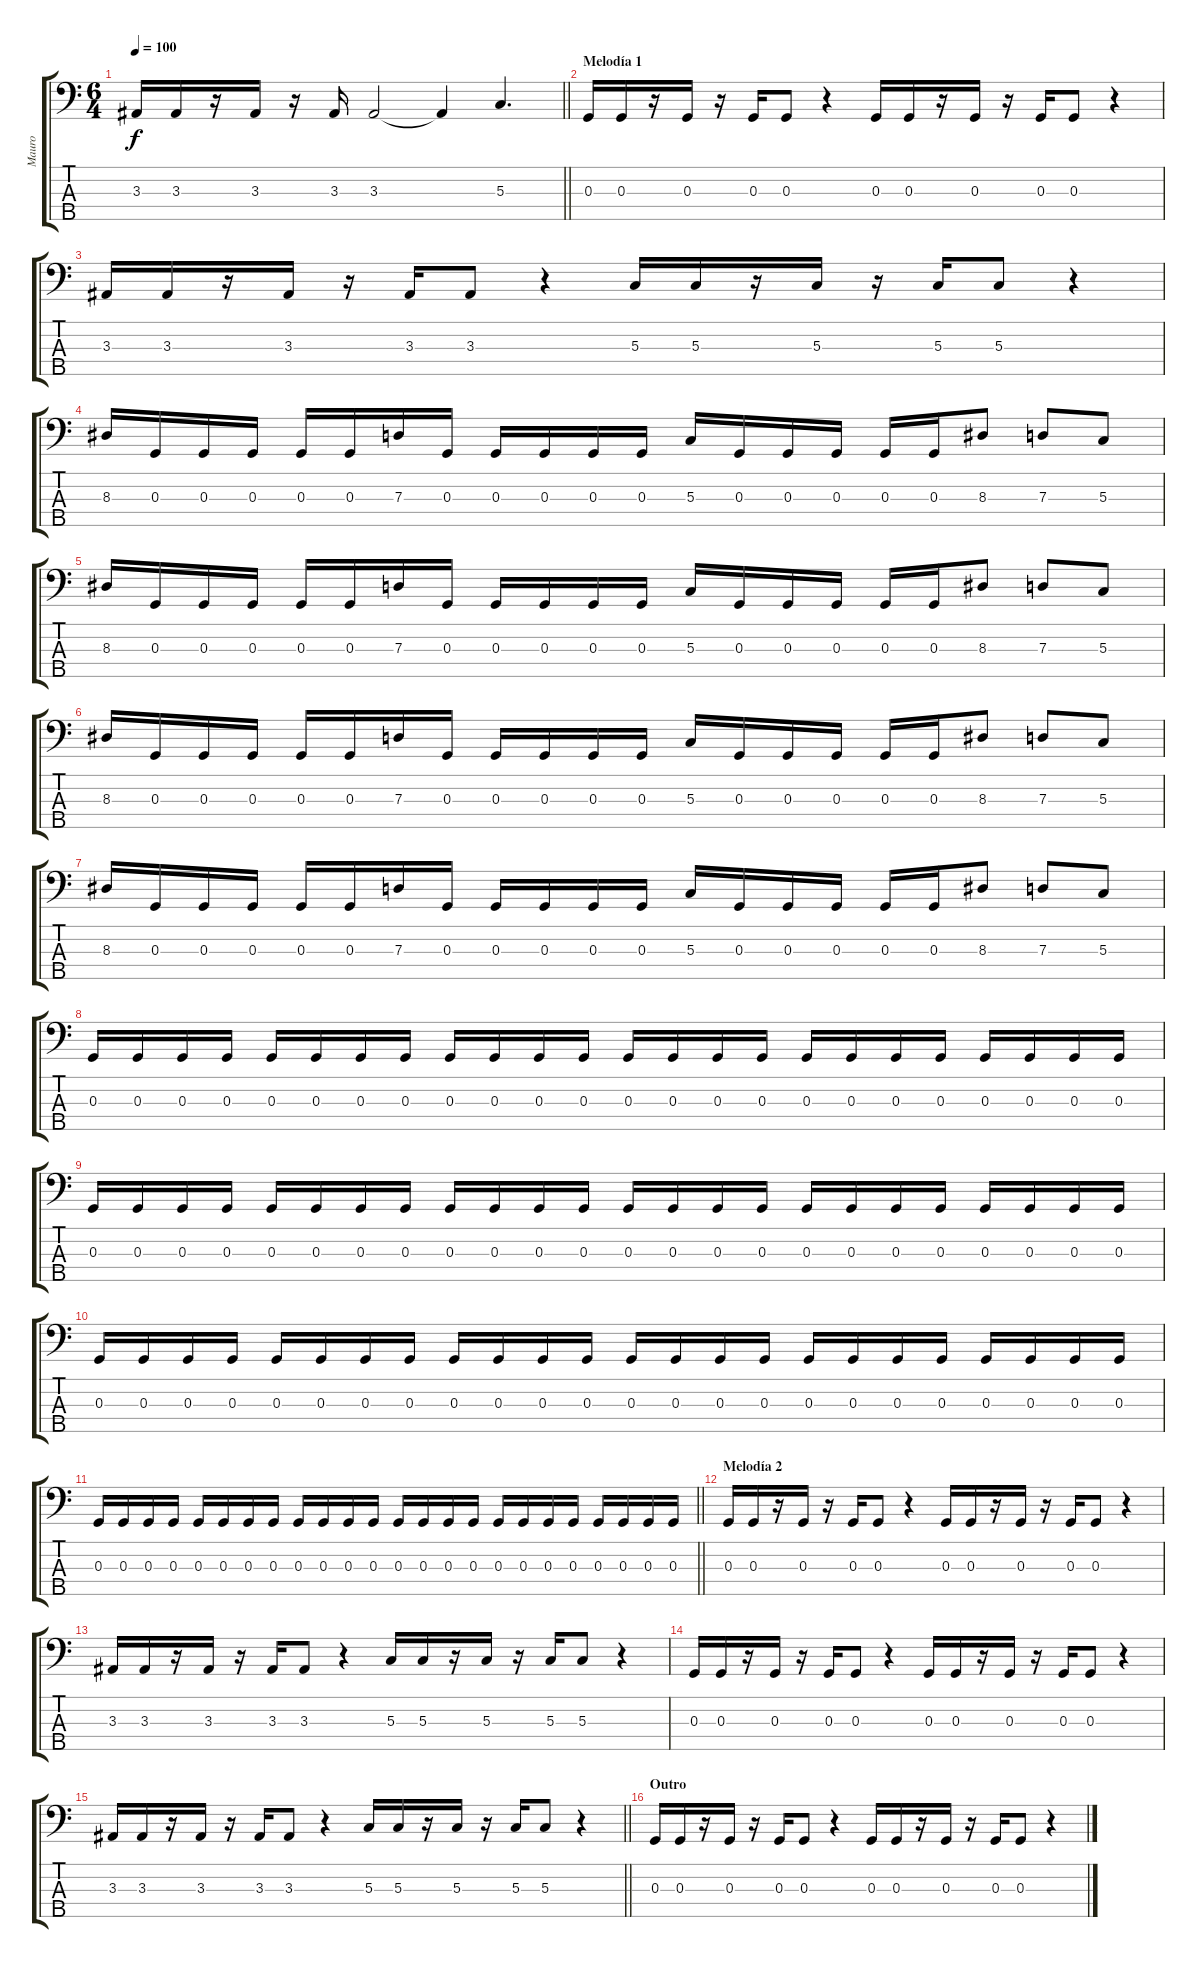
\track ("Mauro" "Mauro") {instrument electricbasspick}
\staff {score tabs}
\tuning (F2 C2 G1 D1 A0) {hide}
\ts (6 4)
\tempo 100
\clef f4
\barLineRight lightlight
\ks c
3.3.16{dy f} 3.3.16 r.16 3.3.16 r.16 3.3.16 3.3.2 3.3{t}.4 5.3.4{d} |
\section ("" "Melodía 1")
0.3.16 0.3.16 r.16 0.3.16 r.16 0.3.16 0.3.8 r.4 0.3.16 0.3.16 r.16 0.3.16 r.16 0.3.16 0.3.8 r.4 |
3.3.16 3.3.16 r.16 3.3.16 r.16 3.3.16 3.3.8 r.4 5.3.16 5.3.16 r.16 5.3.16 r.16 5.3.16 5.3.8 r.4 |
8.3.16 0.3.16 0.3.16 0.3.16 0.3.16 0.3.16 7.3.16 0.3.16 0.3.16 0.3.16 0.3.16 0.3.16 5.3.16 0.3.16 0.3.16 0.3.16 0.3.16 0.3.16 8.3.8 7.3.8 5.3.8 |
8.3.16 0.3.16 0.3.16 0.3.16 0.3.16 0.3.16 7.3.16 0.3.16 0.3.16 0.3.16 0.3.16 0.3.16 5.3.16 0.3.16 0.3.16 0.3.16 0.3.16 0.3.16 8.3.8 7.3.8 5.3.8 |
8.3.16 0.3.16 0.3.16 0.3.16 0.3.16 0.3.16 7.3.16 0.3.16 0.3.16 0.3.16 0.3.16 0.3.16 5.3.16 0.3.16 0.3.16 0.3.16 0.3.16 0.3.16 8.3.8 7.3.8 5.3.8 |
8.3.16 0.3.16 0.3.16 0.3.16 0.3.16 0.3.16 7.3.16 0.3.16 0.3.16 0.3.16 0.3.16 0.3.16 5.3.16 0.3.16 0.3.16 0.3.16 0.3.16 0.3.16 8.3.8 7.3.8 5.3.8 |
0.3.16 0.3.16 0.3.16 0.3.16 0.3.16 0.3.16 0.3.16 0.3.16 0.3.16 0.3.16 0.3.16 0.3.16 0.3.16 0.3.16 0.3.16 0.3.16 0.3.16 0.3.16 0.3.16 0.3.16 0.3.16 0.3.16 0.3.16 0.3.16 |
0.3.16 0.3.16 0.3.16 0.3.16 0.3.16 0.3.16 0.3.16 0.3.16 0.3.16 0.3.16 0.3.16 0.3.16 0.3.16 0.3.16 0.3.16 0.3.16 0.3.16 0.3.16 0.3.16 0.3.16 0.3.16 0.3.16 0.3.16 0.3.16 |
0.3.16 0.3.16 0.3.16 0.3.16 0.3.16 0.3.16 0.3.16 0.3.16 0.3.16 0.3.16 0.3.16 0.3.16 0.3.16 0.3.16 0.3.16 0.3.16 0.3.16 0.3.16 0.3.16 0.3.16 0.3.16 0.3.16 0.3.16 0.3.16 |
\barLineRight lightlight
0.3.16 0.3.16 0.3.16 0.3.16 0.3.16 0.3.16 0.3.16 0.3.16 0.3.16 0.3.16 0.3.16 0.3.16 0.3.16 0.3.16 0.3.16 0.3.16 0.3.16 0.3.16 0.3.16 0.3.16 0.3.16 0.3.16 0.3.16 0.3.16 |
\section ("" "Melodía 2")
0.3.16 0.3.16 r.16 0.3.16 r.16 0.3.16 0.3.8 r.4 0.3.16 0.3.16 r.16 0.3.16 r.16 0.3.16 0.3.8 r.4 |
3.3.16 3.3.16 r.16 3.3.16 r.16 3.3.16 3.3.8 r.4 5.3.16 5.3.16 r.16 5.3.16 r.16 5.3.16 5.3.8 r.4 |
0.3.16 0.3.16 r.16 0.3.16 r.16 0.3.16 0.3.8 r.4 0.3.16 0.3.16 r.16 0.3.16 r.16 0.3.16 0.3.8 r.4 |
\barLineRight lightlight
3.3.16 3.3.16 r.16 3.3.16 r.16 3.3.16 3.3.8 r.4 5.3.16 5.3.16 r.16 5.3.16 r.16 5.3.16 5.3.8 r.4 |
\section ("" "Outro")
0.3.16 0.3.16 r.16 0.3.16 r.16 0.3.16 0.3.8 r.4 0.3.16 0.3.16 r.16 0.3.16 r.16 0.3.16 0.3.8 r.4
